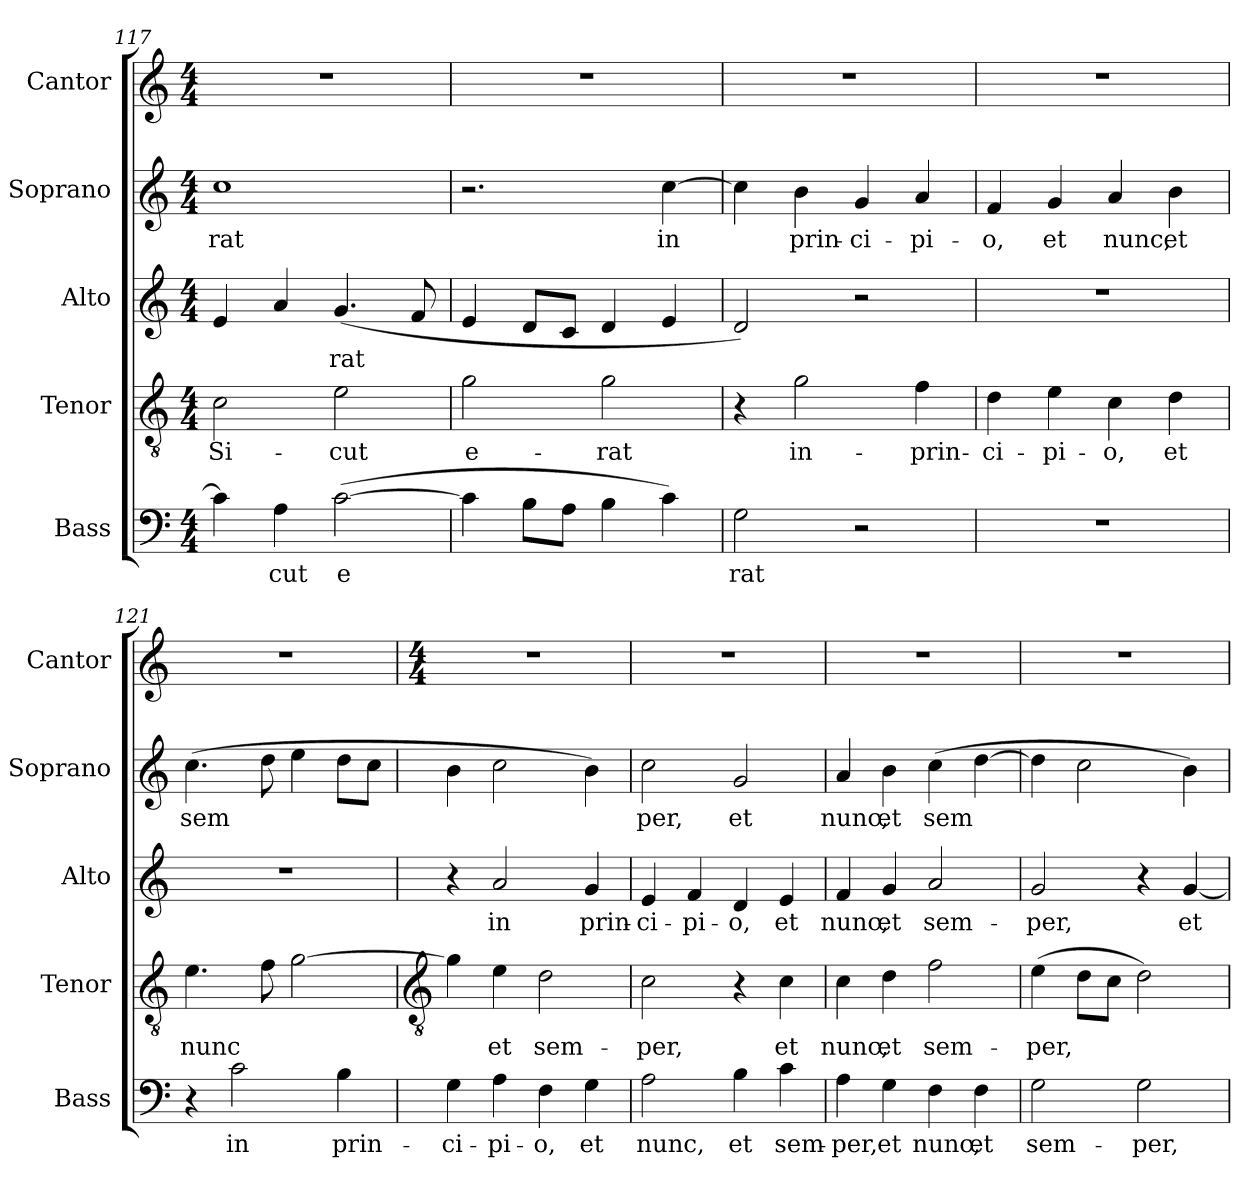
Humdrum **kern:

**kern	**text	**kern	**text	**kern	**text	**kern	**text	**kern
*part5	*part5	*part4	*part4	*part3	*part3	*part2	*part2	*part1
*staff5	*staff5	*staff4	*staff4	*staff3	*staff3	*staff2	*staff2	*staff1
*I"Bass	*	*I"Tenor	*	*I"Alto	*	*I"Soprano	*	*I"Cantor
*I'Bass	*	*I'Tenor	*	*I'Alto	*	*I'Soprano	*	*I'Cantor
*clefF4	*	*clefGv2	*	*clefG2	*	*clefG2	*	*clefG2
*k[]	*	*k[]	*	*k[]	*	*k[]	*	*k[]
*C:	*	*C:	*	*C:	*	*C:	*	*C:
*M4/4	*	*M4/4	*	*M4/4	*	*M4/4	*	*M4/4
=117	=117	=117	=117	=117	=117	=117	=117	=117
!	!	!	!LO:LY:b	!	!	!	!LO:LY:b	!
4c]	.	2c	Si-	4e	.	1cc	-rat	1r
!	!LO:LY:b	!	!	!	!	!	!	!
4A	cut	.	.	4a	.	.	.	.
!	!LO:LY:b	!	!LO:LY:b	!	!LO:LY:b	!	!	!
(>[2c	e	2e	-cut	(<4.g	rat	.	.	.
.	.	.	.	8f	.	.	.	.
=118	=118	=118	=118	=118	=118	=118	=118	=118
!	!	!	!LO:LY:b	!	!	!	!	!
4c]	.	2g	e-	4e	.	2.r	.	1r
8BL	.	.	.	8dL	.	.	.	.
8AJ	.	.	.	8cJ	.	.	.	.
!	!	!	!LO:LY:b	!	!	!	!	!
4B	.	2g	-rat	4d	.	.	.	.
!	!	!	!	!	!	!	!LO:LY:b	!
4c)	.	.	.	4e	.	[4cc	in	.
=119	=119	=119	=119	=119	=119	=119	=119	=119
!	!LO:LY:b	!	!	!	!	!	!	!
2G	rat	4r	.	2d)	.	4cc]	.	1r
!	!	!	!LO:LY:b	!	!	!	!LO:LY:b	!
.	.	2g	in-	.	.	4b	prin-	.
!	!	!	!	!	!	!	!LO:LY:b	!
2r	.	.	.	2r	.	4g	-ci-	.
!	!	!	!LO:LY:b	!	!	!	!LO:LY:b	!
.	.	4f	-prin-	.	.	4a	-pi-	.
=120	=120	=120	=120	=120	=120	=120	=120	=120
!	!	!	!LO:LY:b	!	!	!	!LO:LY:b	!
1r	.	4d	-ci-	1r	.	4f	-o,	1r
!	!	!	!LO:LY:b	!	!	!	!LO:LY:b	!
.	.	4e	-pi-	.	.	4g	et	.
!	!	!	!LO:LY:b	!	!	!	!LO:LY:b	!
.	.	4c	-o,	.	.	4a	nunc,	.
!	!	!	!LO:LY:b	!	!	!	!LO:LY:b	!
.	.	4d	et	.	.	4b	et	.
=121	=121	=121	=121	=121	=121	=121	=121	=121
!	!	!	!LO:LY:b	!	!	!	!LO:LY:b	!
4r	.	4.e	nunc	1r	.	(>4.cc	sem	1r
!	!LO:LY:b	!	!	!	!	!	!	!
2c	in	.	.	.	.	.	.	.
.	.	8f	.	.	.	8dd	.	.
.	.	[2g	.	.	.	4ee	.	.
!	!LO:LY:b	!	!	!	!	!	!	!
4B	prin-	.	.	.	.	8ddL	.	.
.	.	.	.	.	.	8ccJ	.	.
!!LO:LB:g=z
=122	=122	=122	=122	=122	=122	=122	=122	=122
*	*	*clefGv2	*	*	*	*	*	*
*	*	*	*	*	*	*	*	*M4/4
!	!LO:LY:b	!	!	!	!	!	!	!
4G	-ci-	4g]	.	4r	.	4b	.	1r
!	!LO:LY:b	!	!LO:LY:b	!	!LO:LY:b	!	!	!
4A	-pi-	4e	et	2a	in	2cc	.	.
!	!LO:LY:b	!	!LO:LY:b	!	!	!	!	!
4F	-o,	2d	sem-	.	.	.	.	.
!	!LO:LY:b	!	!	!	!LO:LY:b	!	!	!
4G	et	.	.	4g	prin-	4b)	.	.
=123	=123	=123	=123	=123	=123	=123	=123	=123
!	!LO:LY:b	!	!LO:LY:b	!	!LO:LY:b	!	!LO:LY:b	!
2A	nunc,	2c	-per,	4e	-ci-	2cc	per,	1r
!	!	!	!	!	!LO:LY:b	!	!	!
.	.	.	.	4f	-pi-	.	.	.
!	!LO:LY:b	!	!	!	!LO:LY:b	!	!LO:LY:b	!
4B	et	4r	.	4d	-o,	2g	et	.
!	!LO:LY:b	!	!LO:LY:b	!	!LO:LY:b	!	!	!
4c	sem-	4c	et	4e	et	.	.	.
=124	=124	=124	=124	=124	=124	=124	=124	=124
!	!LO:LY:b	!	!LO:LY:b	!	!LO:LY:b	!	!LO:LY:b	!
4A	-per,	4c	nunc,	4f	nunc,	4a	nunc,	1r
!	!LO:LY:b	!	!LO:LY:b	!	!LO:LY:b	!	!LO:LY:b	!
4G	et	4d	et	4g	et	4b	et	.
!	!LO:LY:b	!	!LO:LY:b	!	!LO:LY:b	!	!LO:LY:b	!
4F	nunc,	2f	sem-	2a	sem-	(>4cc	sem	.
!	!LO:LY:b	!	!	!	!	!	!	!
4F	et	.	.	.	.	[4dd	.	.
=125	=125	=125	=125	=125	=125	=125	=125	=125
!	!LO:LY:b	!	!LO:LY:b	!	!LO:LY:b	!	!	!
2G	sem-	(>4e	-per,	2g	-per,	4dd]	.	1r
.	.	8dL	.	.	.	2cc	.	.
.	.	8cJ	.	.	.	.	.	.
!	!LO:LY:b	!	!	!	!	!	!	!
2G	-per,	2d)	.	4r	.	.	.	.
!	!	!	!	!	!LO:LY:b	!	!	!
.	.	.	.	[4g	et	4b)	.	.
=	=	=	=	=	=	=	=	=
*-	*-	*-	*-	*-	*-	*-	*-	*-
